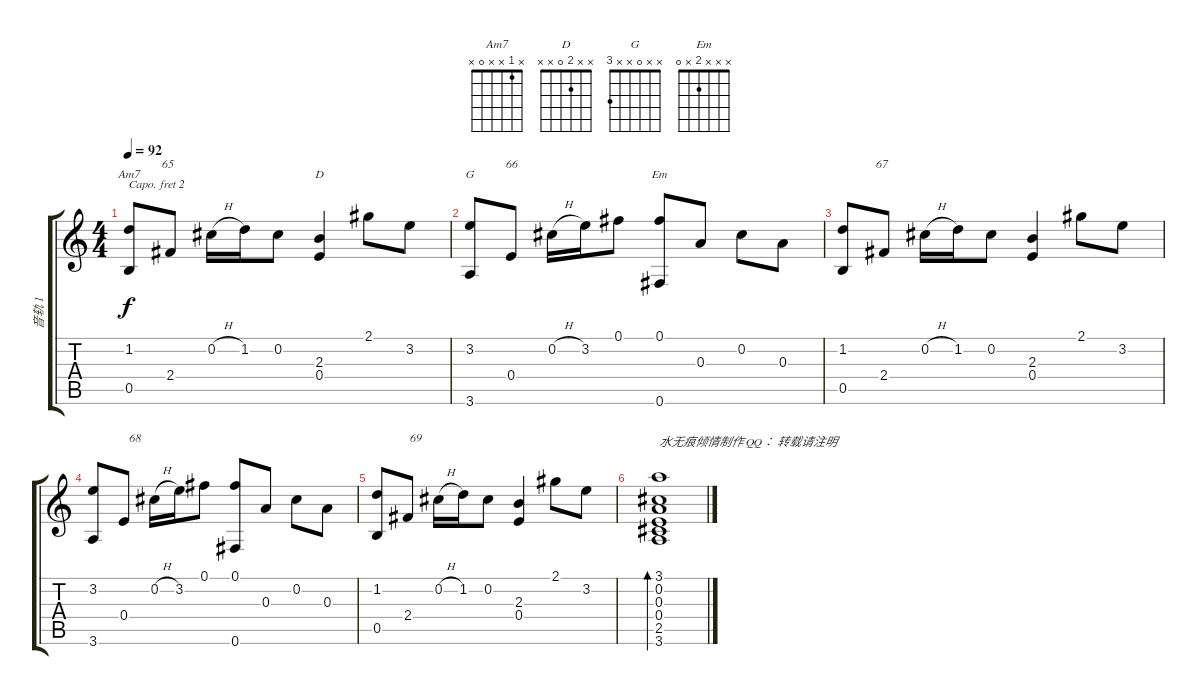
\track ("音轨 1" "音轨 1") {instrument acousticguitarnylon}
\staff {score tabs}
\capo 2
\tuning (E4 B3 G3 D3 A2 E2) {hide}
\chord ("Am7" x 1 x x 0 x)
\chord ("D" x x 2 0 x x)
\chord ("G" x x 0 x x 3)
\chord ("Em" x x x 2 x 0)
\ts (4 4)
\tempo 92
\clef g2
\ks c
(1.2 0.5).8{ch "Am7" txt "           65" dy f} 2.4.8 0.2{h}.16 1.2.16 0.2.8 (2.3 0.4).4{ch "D"} 2.1.8 3.2.8 |
(3.2 3.6).8{ch "G" txt "            66"} 0.4.8 0.2{h}.16 3.2.16 0.1.8 (0.1 0.6).8{ch "Em"} 0.3.8 0.2.8 0.3.8 |
(1.2 0.5).8{txt "           67"} 2.4.8 0.2{h}.16 1.2.16 0.2.8 (2.3 0.4).4 2.1.8 3.2.8 |
(3.2 3.6).8{txt "            68"} 0.4.8 0.2{h}.16 3.2.16 0.1.8 (0.1 0.6).8 0.3.8 0.2.8 0.3.8 |
(1.2 0.5).8{txt "           69"} 2.4.8 0.2{h}.16 1.2.16 0.2.8 (2.3 0.4).4 2.1.8 3.2.8 |
(3.1 0.2 0.3 0.4 2.5 3.6).1{bd 480 txt "水无痕倾情制作 QQ： 转载请注明"}
